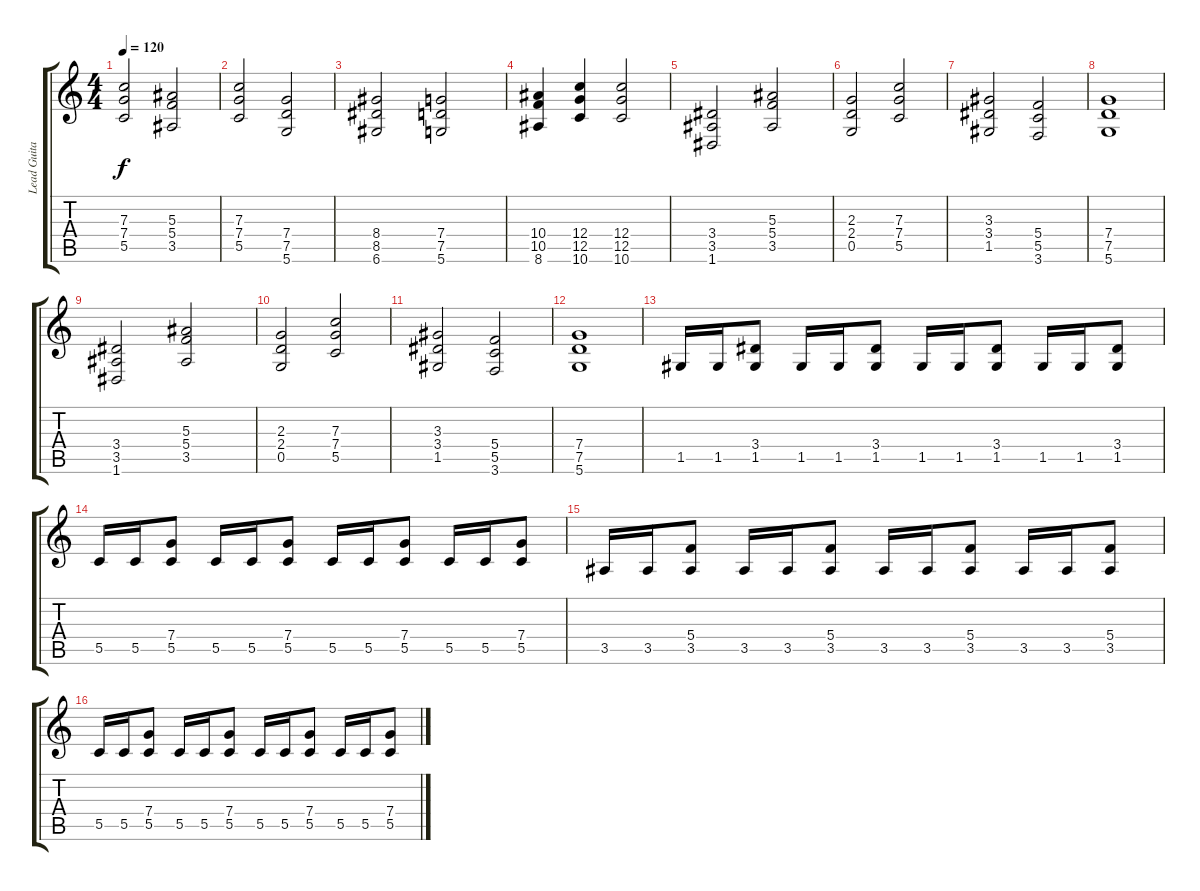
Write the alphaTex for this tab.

\track ("Lead Guitar" "Lead Guita") {instrument distortionguitar}
\staff {score tabs}
\tuning (D4 A3 F3 C3 G2 D2) {hide}
\ts (4 4)
\tempo 120
\clef g2
\ks c
(7.3 7.4 5.5).2{dy f} (5.3 5.4 3.5).2 |
(7.3 7.4 5.5).2 (7.4 7.5 5.6).2 |
(8.4 8.5 6.6).2 (7.4 7.5 5.6).2 |
(10.4 10.5 8.6).4 (12.4 12.5 10.6).4 (12.4 12.5 10.6).2 |
(3.4 3.5 1.6).2 (5.3 5.4 3.5).2 |
(2.3 2.4 0.5).2 (7.3 7.4 5.5).2 |
(3.3 3.4 1.5).2 (5.4 5.5 3.6).2 |
(7.4 7.5 5.6).1 |
(3.4 3.5 1.6).2 (5.3 5.4 3.5).2 |
(2.3 2.4 0.5).2 (7.3 7.4 5.5).2 |
(3.3 3.4 1.5).2 (5.4 5.5 3.6).2 |
(7.4 7.5 5.6).1 |
1.5.16 1.5.16 (3.4 1.5).8 1.5.16 1.5.16 (3.4 1.5).8 1.5.16 1.5.16 (3.4 1.5).8 1.5.16 1.5.16 (3.4 1.5).8 |
5.5.16 5.5.16 (7.4 5.5).8 5.5.16 5.5.16 (7.4 5.5).8 5.5.16 5.5.16 (7.4 5.5).8 5.5.16 5.5.16 (7.4 5.5).8 |
3.5.16 3.5.16 (5.4 3.5).8 3.5.16 3.5.16 (5.4 3.5).8 3.5.16 3.5.16 (5.4 3.5).8 3.5.16 3.5.16 (5.4 3.5).8 |
5.5.16 5.5.16 (7.4 5.5).8 5.5.16 5.5.16 (7.4 5.5).8 5.5.16 5.5.16 (7.4 5.5).8 5.5.16 5.5.16 (7.4 5.5).8
